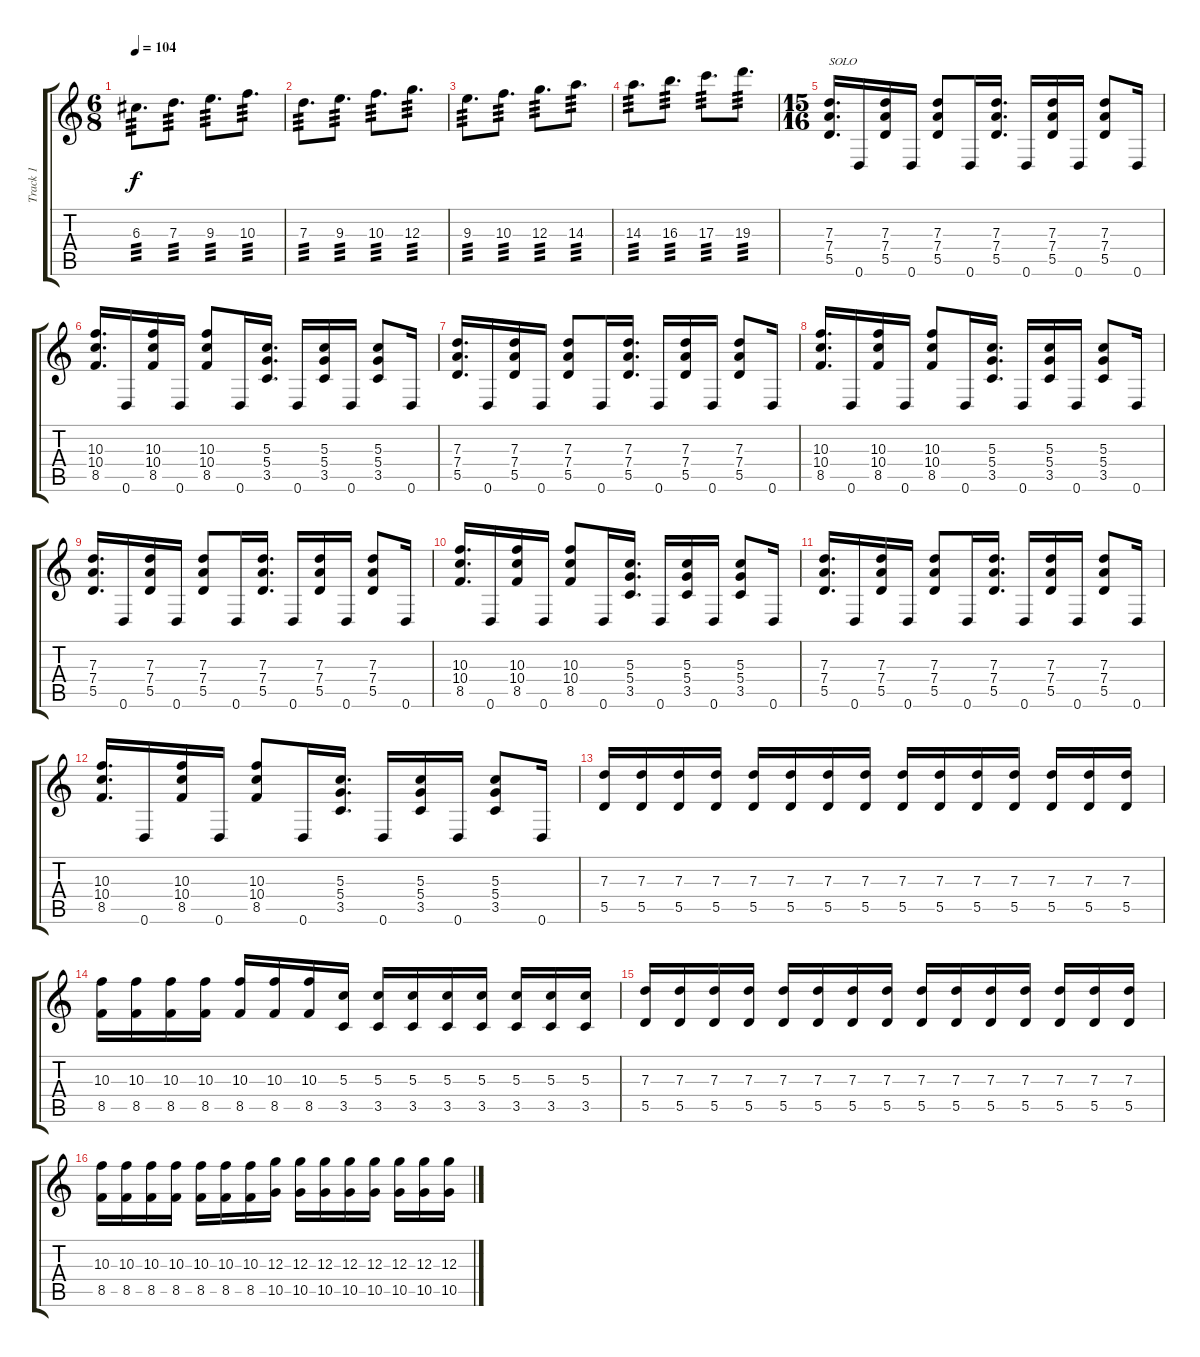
\track ("Track 1" "Track 1") {instrument overdrivenguitar}
\staff {score tabs}
\tuning (E4 B3 G3 D3 A2 D2) {hide}
\ts (6 8)
\tempo 104
\clef g2
\ks c
6.3.8{d tp 3 dy f} 7.3.8{d tp 3} 9.3.8{d tp 3} 10.3.8{d tp 3} |
7.3.8{d tp 3} 9.3.8{d tp 3} 10.3.8{d tp 3} 12.3.8{d tp 3} |
9.3.8{d tp 3} 10.3.8{d tp 3} 12.3.8{d tp 3} 14.3.8{d tp 3} |
14.3.8{d tp 3} 16.3.8{d tp 3} 17.3.8{d tp 3} 19.3.8{d tp 3} |
\ts (15 16)
(7.3 7.4 5.5).16{d txt "SOLO"} 0.6.16 (7.3 7.4 5.5).16 0.6.16 (7.3 7.4 5.5).8 0.6.16 (7.3 7.4 5.5).16{d} 0.6.16 (7.3 7.4 5.5).16 0.6.16 (7.3 7.4 5.5).8 0.6.16 |
(10.3 10.4 8.5).16{d} 0.6.16 (10.3 10.4 8.5).16 0.6.16 (10.3 10.4 8.5).8 0.6.16 (5.3 5.4 3.5).16{d} 0.6.16 (5.3 5.4 3.5).16 0.6.16 (5.3 5.4 3.5).8 0.6.16 |
(7.3 7.4 5.5).16{d} 0.6.16 (7.3 7.4 5.5).16 0.6.16 (7.3 7.4 5.5).8 0.6.16 (7.3 7.4 5.5).16{d} 0.6.16 (7.3 7.4 5.5).16 0.6.16 (7.3 7.4 5.5).8 0.6.16 |
(10.3 10.4 8.5).16{d} 0.6.16 (10.3 10.4 8.5).16 0.6.16 (10.3 10.4 8.5).8 0.6.16 (5.3 5.4 3.5).16{d} 0.6.16 (5.3 5.4 3.5).16 0.6.16 (5.3 5.4 3.5).8 0.6.16 |
(7.3 7.4 5.5).16{d} 0.6.16 (7.3 7.4 5.5).16 0.6.16 (7.3 7.4 5.5).8 0.6.16 (7.3 7.4 5.5).16{d} 0.6.16 (7.3 7.4 5.5).16 0.6.16 (7.3 7.4 5.5).8 0.6.16 |
(10.3 10.4 8.5).16{d} 0.6.16 (10.3 10.4 8.5).16 0.6.16 (10.3 10.4 8.5).8 0.6.16 (5.3 5.4 3.5).16{d} 0.6.16 (5.3 5.4 3.5).16 0.6.16 (5.3 5.4 3.5).8 0.6.16 |
(7.3 7.4 5.5).16{d} 0.6.16 (7.3 7.4 5.5).16 0.6.16 (7.3 7.4 5.5).8 0.6.16 (7.3 7.4 5.5).16{d} 0.6.16 (7.3 7.4 5.5).16 0.6.16 (7.3 7.4 5.5).8 0.6.16 |
(10.3 10.4 8.5).16{d} 0.6.16 (10.3 10.4 8.5).16 0.6.16 (10.3 10.4 8.5).8 0.6.16 (5.3 5.4 3.5).16{d} 0.6.16 (5.3 5.4 3.5).16 0.6.16 (5.3 5.4 3.5).8 0.6.16 |
(7.3 5.5).16 (7.3 5.5).16 (7.3 5.5).16 (7.3 5.5).16 (7.3 5.5).16 (7.3 5.5).16 (7.3 5.5).16 (7.3 5.5).16 (7.3 5.5).16 (7.3 5.5).16 (7.3 5.5).16 (7.3 5.5).16 (7.3 5.5).16 (7.3 5.5).16 (7.3 5.5).16 |
(10.3 8.5).16 (10.3 8.5).16 (10.3 8.5).16 (10.3 8.5).16 (10.3 8.5).16 (10.3 8.5).16 (10.3 8.5).16 (5.3 3.5).16 (5.3 3.5).16 (5.3 3.5).16 (5.3 3.5).16 (5.3 3.5).16 (5.3 3.5).16 (5.3 3.5).16 (5.3 3.5).16 |
(7.3 5.5).16 (7.3 5.5).16 (7.3 5.5).16 (7.3 5.5).16 (7.3 5.5).16 (7.3 5.5).16 (7.3 5.5).16 (7.3 5.5).16 (7.3 5.5).16 (7.3 5.5).16 (7.3 5.5).16 (7.3 5.5).16 (7.3 5.5).16 (7.3 5.5).16 (7.3 5.5).16 |
(10.3 8.5).16 (10.3 8.5).16 (10.3 8.5).16 (10.3 8.5).16 (10.3 8.5).16 (10.3 8.5).16 (10.3 8.5).16 (12.3 10.5).16 (12.3 10.5).16 (12.3 10.5).16 (12.3 10.5).16 (12.3 10.5).16 (12.3 10.5).16 (12.3 10.5).16 (12.3 10.5).16
